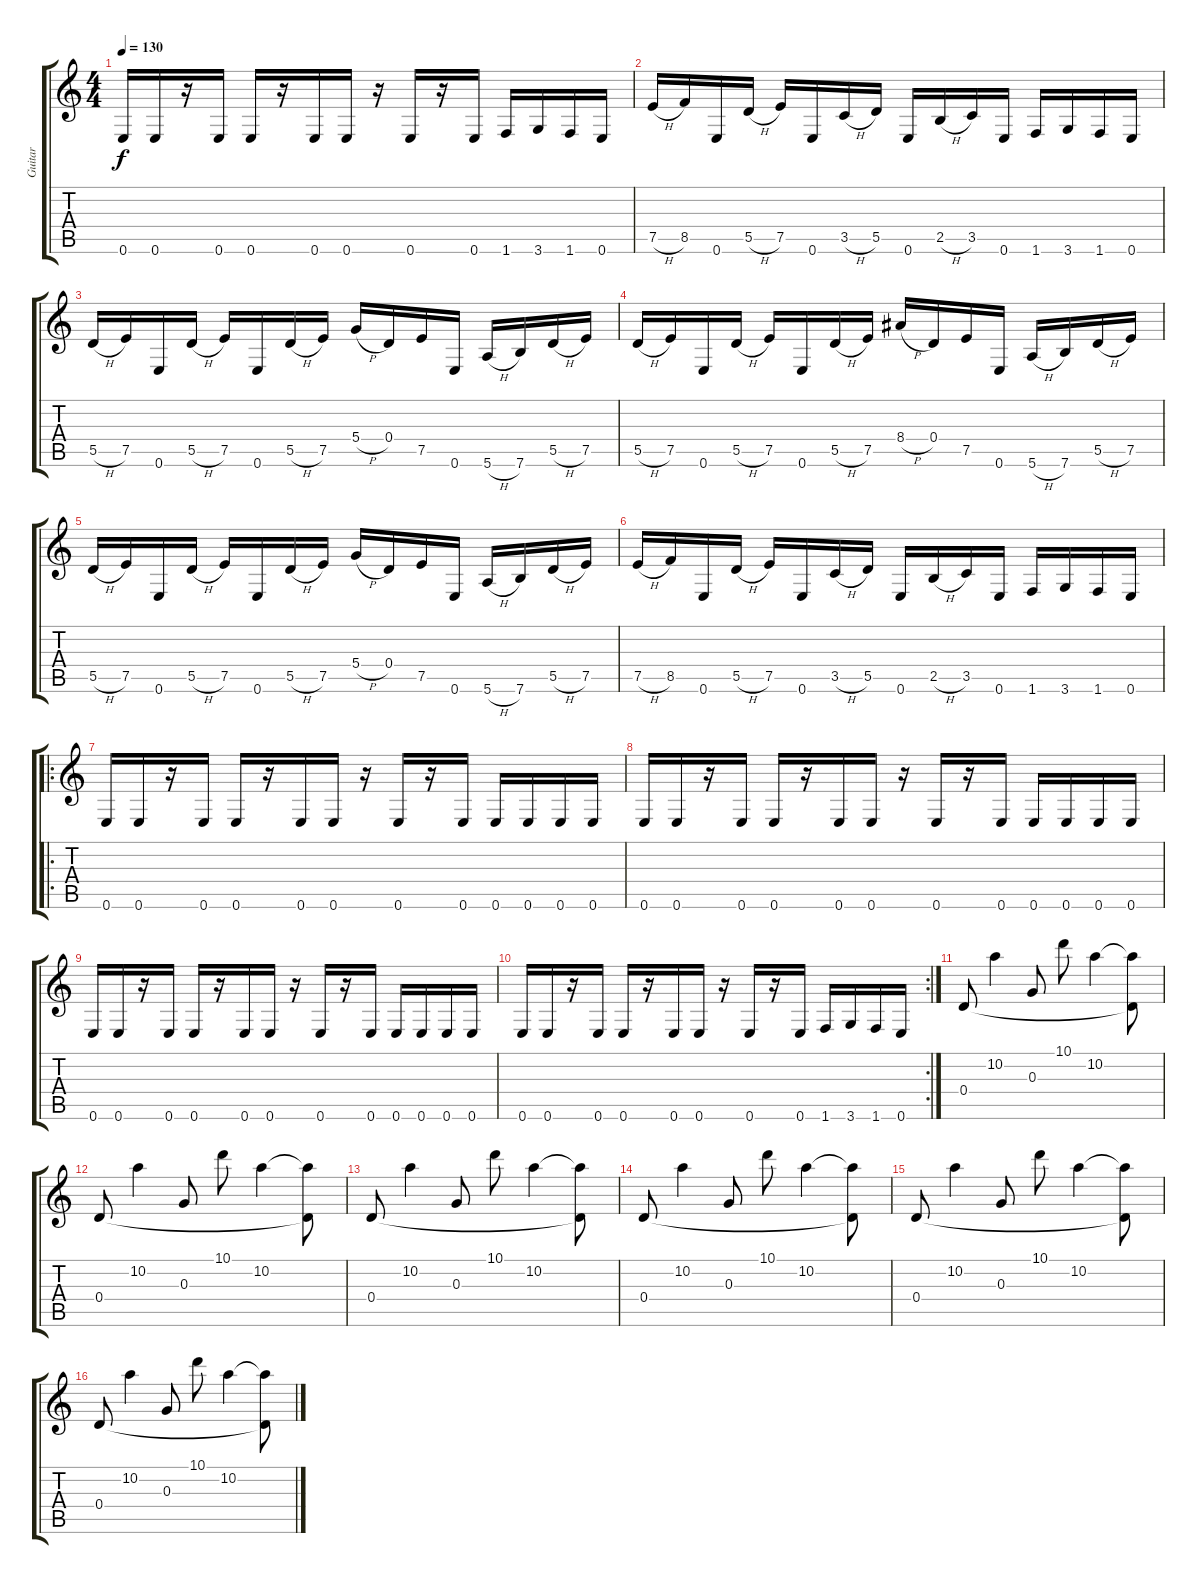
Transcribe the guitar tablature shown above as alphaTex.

\track ("Guitar" "Guitar") {instrument overdrivenguitar}
\staff {score tabs}
\tuning (E4 B3 G3 D3 A2 E2) {hide}
\ts (4 4)
\tempo 130
\clef g2
\ks c
0.6.16{dy f} 0.6.16 r.16 0.6.16 0.6.16 r.16 0.6.16 0.6.16 r.16 0.6.16 r.16 0.6.16 1.6.16 3.6.16 1.6.16 0.6.16 |
7.5{h}.16 8.5.16 0.6.16 5.5{h}.16 7.5.16 0.6.16 3.5{h}.16 5.5.16 0.6.16 2.5{h}.16 3.5.16 0.6.16 1.6.16 3.6.16 1.6.16 0.6.16 |
5.5{h}.16 7.5.16 0.6.16 5.5{h}.16 7.5.16 0.6.16 5.5{h}.16 7.5.16 5.4{h}.16 0.4.16 7.5.16 0.6.16 5.6{h}.16 7.6.16 5.5{h}.16 7.5.16 |
5.5{h}.16 7.5.16 0.6.16 5.5{h}.16 7.5.16 0.6.16 5.5{h}.16 7.5.16 8.4{h}.16 0.4.16 7.5.16 0.6.16 5.6{h}.16 7.6.16 5.5{h}.16 7.5.16 |
5.5{h}.16 7.5.16 0.6.16 5.5{h}.16 7.5.16 0.6.16 5.5{h}.16 7.5.16 5.4{h}.16 0.4.16 7.5.16 0.6.16 5.6{h}.16 7.6.16 5.5{h}.16 7.5.16 |
7.5{h}.16 8.5.16 0.6.16 5.5{h}.16 7.5.16 0.6.16 3.5{h}.16 5.5.16 0.6.16 2.5{h}.16 3.5.16 0.6.16 1.6.16 3.6.16 1.6.16 0.6.16 |
\ro
0.6.16 0.6.16 r.16 0.6.16 0.6.16 r.16 0.6.16 0.6.16 r.16 0.6.16 r.16 0.6.16 0.6.16 0.6.16 0.6.16 0.6.16 |
0.6.16 0.6.16 r.16 0.6.16 0.6.16 r.16 0.6.16 0.6.16 r.16 0.6.16 r.16 0.6.16 0.6.16 0.6.16 0.6.16 0.6.16 |
0.6.16 0.6.16 r.16 0.6.16 0.6.16 r.16 0.6.16 0.6.16 r.16 0.6.16 r.16 0.6.16 0.6.16 0.6.16 0.6.16 0.6.16 |
\rc 2
0.6.16 0.6.16 r.16 0.6.16 0.6.16 r.16 0.6.16 0.6.16 r.16 0.6.16 r.16 0.6.16 1.6.16 3.6.16 1.6.16 0.6.16 |
0.4.8 10.2.4 0.3.8 10.1.8 10.2.4 (10.2{t} 0.4{t}).8 |
0.4.8 10.2.4 0.3.8 10.1.8 10.2.4 (10.2{t} 0.4{t}).8 |
0.4.8 10.2.4 0.3.8 10.1.8 10.2.4 (10.2{t} 0.4{t}).8 |
0.4.8 10.2.4 0.3.8 10.1.8 10.2.4 (10.2{t} 0.4{t}).8 |
0.4.8 10.2.4 0.3.8 10.1.8 10.2.4 (10.2{t} 0.4{t}).8 |
0.4.8 10.2.4 0.3.8 10.1.8 10.2.4 (10.2{t} 0.4{t}).8
